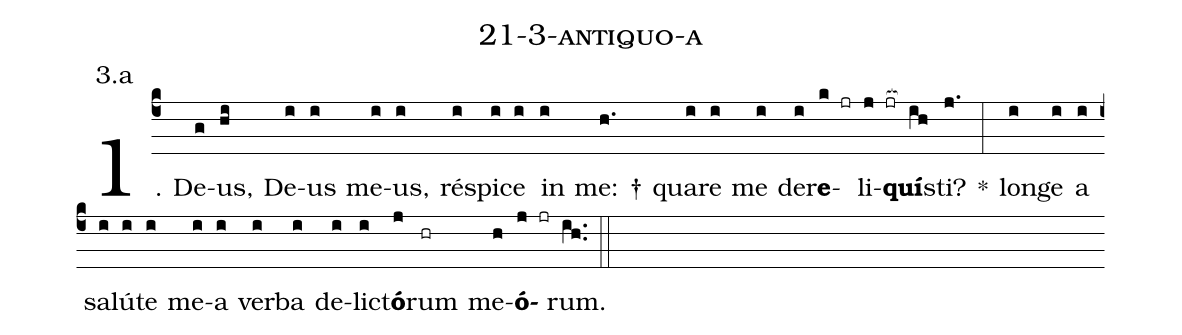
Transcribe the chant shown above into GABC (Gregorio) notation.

name: 21-3-antiquo-a;
annotation: 3.a;
%%
(c4)1. De(g)us,(hi) De(i)us(i) me(i)us,(i) ré(i)spi(i)ce(i) in(i) me: †(h.) qua(i)re(i) me(i) de(i)r<b>e</b>(k jr)li(j jr[ocb:1{])<b>quí</b>s(ih[ocb:0}])ti?(j.) *(:) lon(i)ge(i) a(i) sa(i)lú(i)te(i) me(i)a(i) ver(i)ba(i) de(i)lic(i)t<b>ó</b>(j)rum(hr) me(h)<b>ó</b>(j jr)rum.(ih..) (::)
